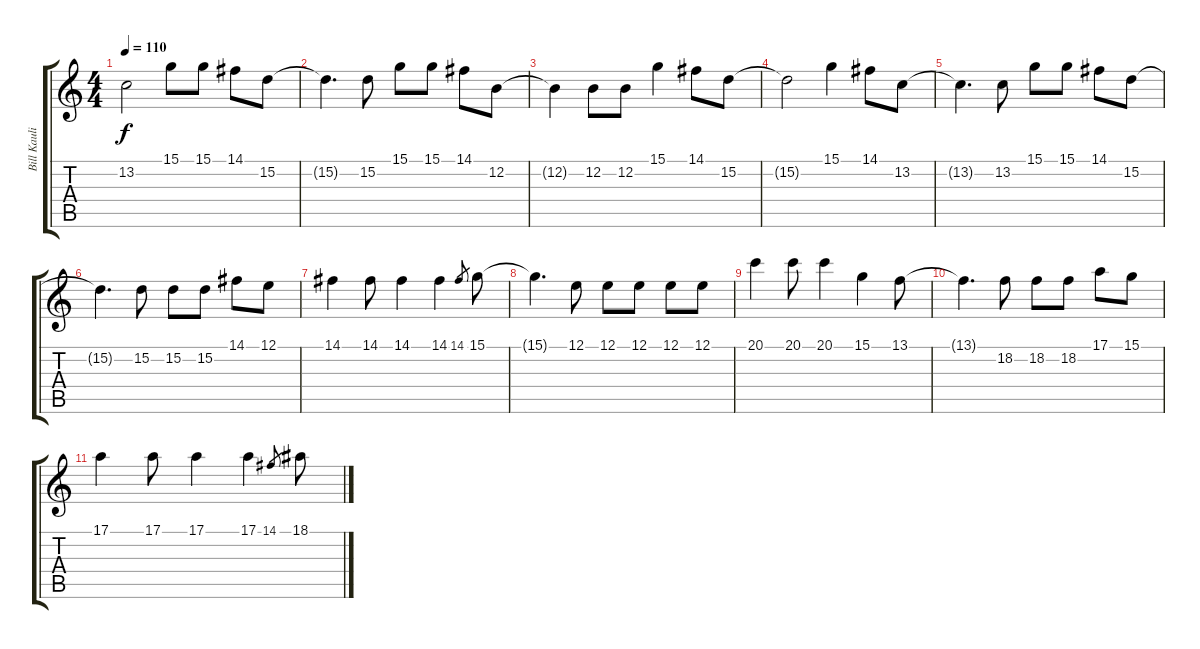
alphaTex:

\track ("Bill Kaulitz" "Bill Kauli") {instrument piccolo}
\staff {score tabs}
\tuning (E4 B3 G3 D3 A2 E2) {hide}
\ts (4 4)
\tempo 110
\clef g2
\ks c
13.2{t}.2{dy f} 15.1.8 15.1.8 14.1.8 15.2.8 |
15.2{t}.4{d} 15.2.8 15.1.8 15.1.8 14.1.8 12.2.8 |
12.2{t}.4 12.2.8 12.2.8 15.1.4 14.1.8 15.2.8 |
15.2{t}.2 15.1.4 14.1.8 13.2.8 |
13.2{t}.4{d} 13.2.8 15.1.8 15.1.8 14.1.8 15.2.8 |
15.2{t}.4{d} 15.2.8 15.2.8 15.2.8 14.1.8 12.1.8 |
14.1.4 14.1.8 14.1.4 14.1.4 14.1.8{gr} 15.1.8 |
15.1{t}.4{d} 12.1.8 12.1.8 12.1.8 12.1.8 12.1.8 |
20.1.4 20.1.8 20.1.4 15.1.4 13.1.8 |
13.1{t}.4{d} 18.2.8 18.2.8 18.2.8 17.1.8 15.1.8 |
17.1.4 17.1.8 17.1.4 17.1.4 14.1.8{gr} 18.1.8
